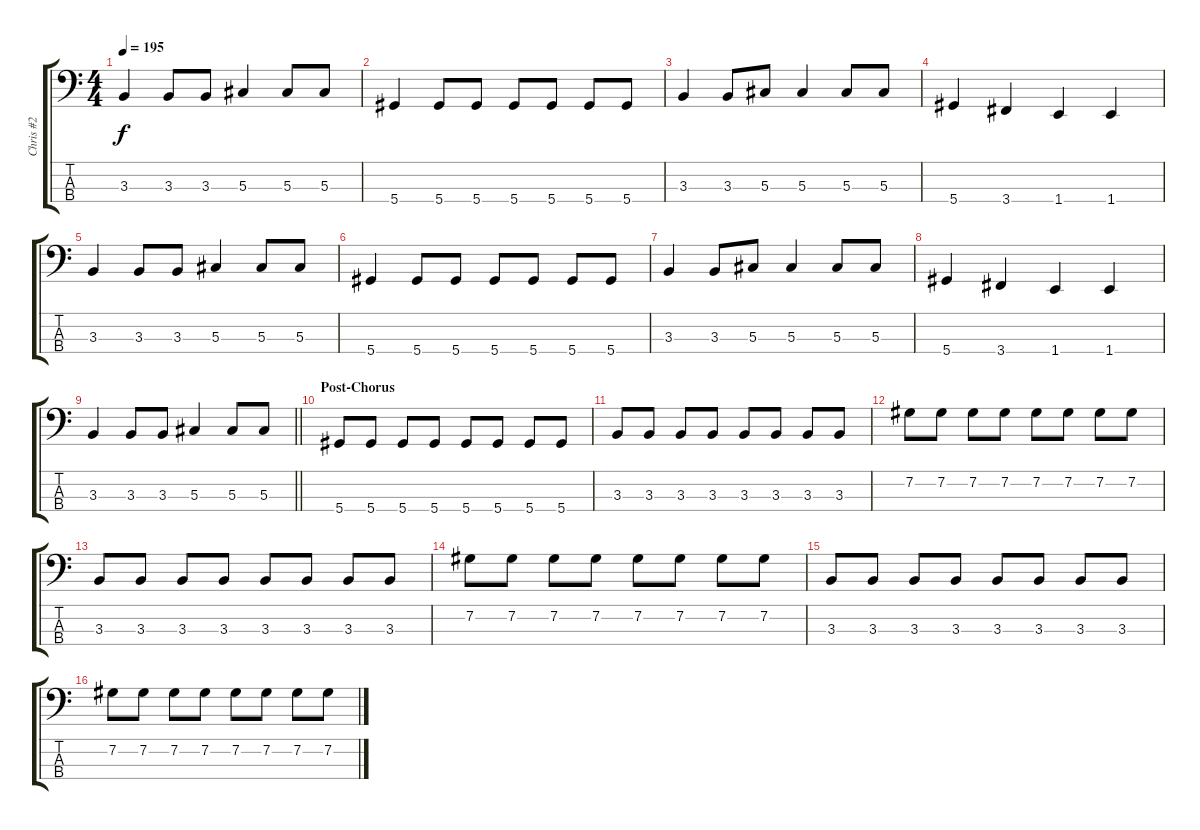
\track ("Chris #2" "Chris #2") {instrument electricbasspick}
\staff {score tabs}
\tuning (Gb2 Db2 Ab1 Eb1) {hide}
\ts (4 4)
\tempo 195
\clef f4
\ks c
3.3.4{dy f} 3.3.8 3.3.8 5.3.4 5.3.8 5.3.8 |
5.4.4 5.4.8 5.4.8 5.4.8 5.4.8 5.4.8 5.4.8 |
3.3.4 3.3.8 5.3.8 5.3.4 5.3.8 5.3.8 |
5.4.4 3.4.4 1.4.4 1.4.4 |
3.3.4 3.3.8 3.3.8 5.3.4 5.3.8 5.3.8 |
5.4.4 5.4.8 5.4.8 5.4.8 5.4.8 5.4.8 5.4.8 |
3.3.4 3.3.8 5.3.8 5.3.4 5.3.8 5.3.8 |
5.4.4 3.4.4 1.4.4 1.4.4 |
\barLineRight lightlight
3.3.4 3.3.8 3.3.8 5.3.4 5.3.8 5.3.8 |
\section ("" "Post-Chorus")
5.4.8 5.4.8 5.4.8 5.4.8 5.4.8 5.4.8 5.4.8 5.4.8 |
3.3.8 3.3.8 3.3.8 3.3.8 3.3.8 3.3.8 3.3.8 3.3.8 |
7.2.8 7.2.8 7.2.8 7.2.8 7.2.8 7.2.8 7.2.8 7.2.8 |
3.3.8 3.3.8 3.3.8 3.3.8 3.3.8 3.3.8 3.3.8 3.3.8 |
7.2.8 7.2.8 7.2.8 7.2.8 7.2.8 7.2.8 7.2.8 7.2.8 |
3.3.8 3.3.8 3.3.8 3.3.8 3.3.8 3.3.8 3.3.8 3.3.8 |
7.2.8 7.2.8 7.2.8 7.2.8 7.2.8 7.2.8 7.2.8 7.2.8
